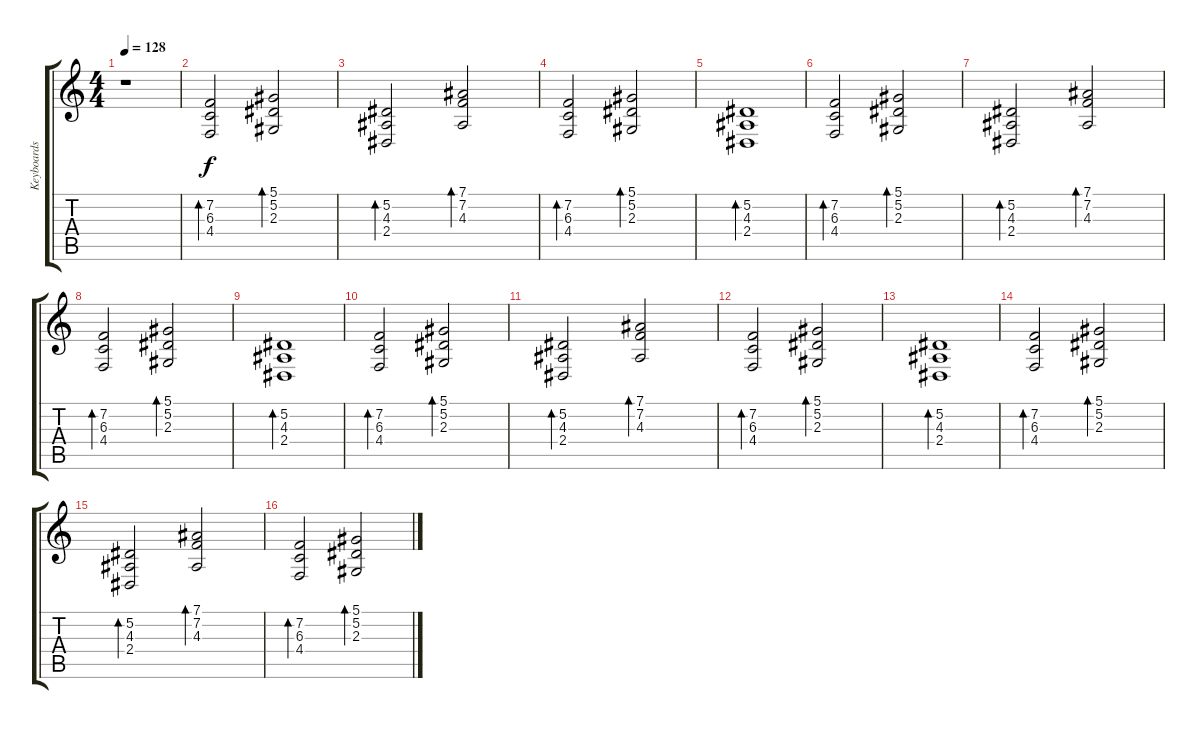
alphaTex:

\track ("Keyboards" "Keyboards") {instrument electricpiano2}
\staff {score tabs}
\tuning (Eb4 Bb3 Gb3 Db3 Ab2 Eb2) {hide}
\ts (4 4)
\tempo 128
\clef g2
\ks c
r.1{dy f} |
(7.2 6.3 4.4).2{bd 240} (5.1 5.2 2.3).2{bd 240} |
(5.2 4.3 2.4).2{bd 240} (7.1 7.2 4.3).2{bd 240} |
(7.2 6.3 4.4).2{bd 240} (5.1 5.2 2.3).2{bd 240} |
(5.2 4.3 2.4).1{bd 240} |
(7.2 6.3 4.4).2{bd 240} (5.1 5.2 2.3).2{bd 240} |
(5.2 4.3 2.4).2{bd 240} (7.1 7.2 4.3).2{bd 240} |
(7.2 6.3 4.4).2{bd 240} (5.1 5.2 2.3).2{bd 240} |
(5.2 4.3 2.4).1{bd 240} |
(7.2 6.3 4.4).2{bd 240} (5.1 5.2 2.3).2{bd 240} |
(5.2 4.3 2.4).2{bd 240} (7.1 7.2 4.3).2{bd 240} |
(7.2 6.3 4.4).2{bd 240} (5.1 5.2 2.3).2{bd 240} |
(5.2 4.3 2.4).1{bd 240} |
(7.2 6.3 4.4).2{bd 240} (5.1 5.2 2.3).2{bd 240} |
(5.2 4.3 2.4).2{bd 240} (7.1 7.2 4.3).2{bd 240} |
(7.2 6.3 4.4).2{bd 240} (5.1 5.2 2.3).2{bd 240}
